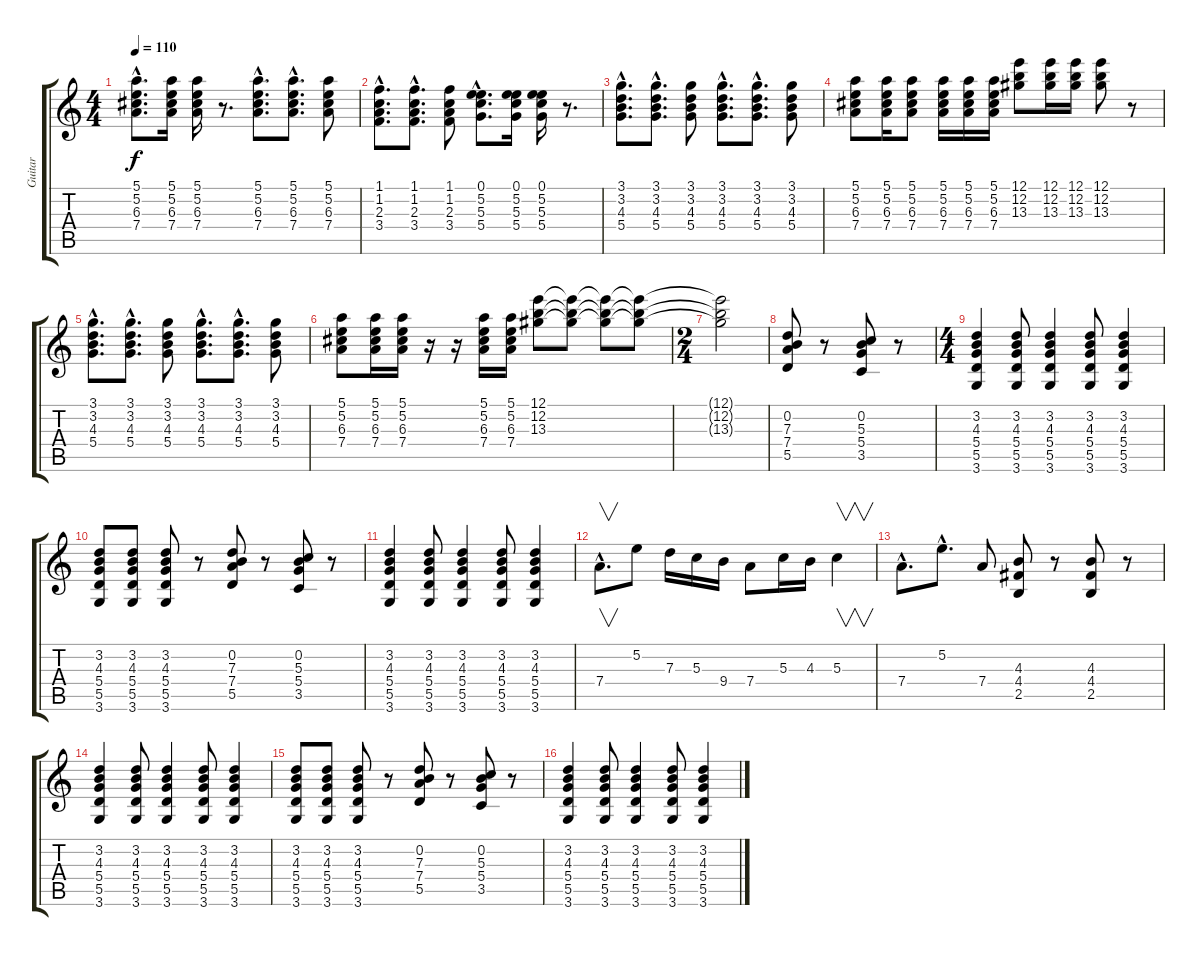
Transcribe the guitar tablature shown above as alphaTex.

\track ("Guitar" "Guitar") {instrument electricguitarclean}
\staff {score tabs}
\tuning (E4 B3 G3 D3 A2 E2) {hide}
\ts (4 4)
\tempo 110
\clef g2
\ks c
(5.1{hac} 5.2{hac} 6.3{hac} 7.4{hac}).8{d dy f} (5.1 5.2 6.3 7.4).16 (5.1 5.2 6.3 7.4).16 r.8{d} (5.1{hac} 5.2{hac} 6.3{hac} 7.4{hac}).8{d} (5.1{hac} 5.2{hac} 6.3{hac} 7.4{hac}).8{d} (5.1 5.2 6.3 7.4).8 |
(1.1{hac} 1.2{hac} 2.3{hac} 3.4{hac}).8{d} (1.1{hac} 1.2{hac} 2.3{hac} 3.4{hac}).8{d} (1.1 1.2 2.3 3.4).8 (0.1{hac} 5.2{hac} 5.3{hac} 5.4{hac}).8{d} (0.1 5.2 5.3 5.4).16 (0.1 5.2 5.3 5.4).16 r.8{d} |
(3.1{hac} 3.2{hac} 4.3{hac} 5.4{hac}).8{d} (3.1{hac} 3.2{hac} 4.3{hac} 5.4{hac}).8{d} (3.1 3.2 4.3 5.4).8 (3.1{hac} 3.2{hac} 4.3{hac} 5.4{hac}).8{d} (3.1{hac} 3.2{hac} 4.3{hac} 5.4{hac}).8{d} (3.1 3.2 4.3 5.4).8 |
(5.1 5.2 6.3 7.4).8 (5.1 5.2 6.3 7.4).16 (5.1 5.2 6.3 7.4).8 (5.1 5.2 6.3 7.4).16 (5.1 5.2 6.3 7.4).16 (5.1 5.2 6.3 7.4).16 (12.1 12.2 13.3).8 (12.1 12.2 13.3).16 (12.1 12.2 13.3).16 (12.1 12.2 13.3).8 r.8 |
(3.1{hac} 3.2{hac} 4.3{hac} 5.4{hac}).8{d} (3.1{hac} 3.2{hac} 4.3{hac} 5.4{hac}).8{d} (3.1 3.2 4.3 5.4).8 (3.1{hac} 3.2{hac} 4.3{hac} 5.4{hac}).8{d} (3.1{hac} 3.2{hac} 4.3{hac} 5.4{hac}).8{d} (3.1 3.2 4.3 5.4).8 |
(5.1 5.2 6.3 7.4).8 (5.1 5.2 6.3 7.4).16 (5.1 5.2 6.3 7.4).16 r.16 r.16 (5.1 5.2 6.3 7.4).16 (5.1 5.2 6.3 7.4).16 (12.1 12.2 13.3).8 (12.1{t} 12.2{t} 13.3{t}).8 (12.1{t} 12.2{t} 13.3{t}).8 (12.1{t} 12.2{t} 13.3{t}).8 |
\ts (2 4)
(12.1{t} 12.2{t} 13.3{t}).2 |
(0.2 7.3 7.4 5.5).8 r.8 (0.2 5.3 5.4 3.5).8 r.8 |
\ts (4 4)
(3.2 4.3 5.4 5.5 3.6).4 (3.2 4.3 5.4 5.5 3.6).8 (3.2 4.3 5.4 5.5 3.6).4 (3.2 4.3 5.4 5.5 3.6).8 (3.2 4.3 5.4 5.5 3.6).4 |
(3.2 4.3 5.4 5.5 3.6).8 (3.2 4.3 5.4 5.5 3.6).8 (3.2 4.3 5.4 5.5 3.6).8 r.8 (0.2 7.3 7.4 5.5).8 r.8 (0.2 5.3 5.4 3.5).8 r.8 |
(3.2 4.3 5.4 5.5 3.6).4 (3.2 4.3 5.4 5.5 3.6).8 (3.2 4.3 5.4 5.5 3.6).4 (3.2 4.3 5.4 5.5 3.6).8 (3.2 4.3 5.4 5.5 3.6).4 |
7.4{hac}.8{v d volume 16} 5.2.8 7.3.16 5.3.16 9.4.16 7.4.8 5.3.16 4.3.16 5.3.4{v} |
7.4{hac}.8{d} 5.2{hac}.8{d} 7.4.8 (4.3 4.4 2.5).8 r.8 (4.3 4.4 2.5).8 r.8 |
(3.2 4.3 5.4 5.5 3.6).4{volume 10} (3.2 4.3 5.4 5.5 3.6).8 (3.2 4.3 5.4 5.5 3.6).4 (3.2 4.3 5.4 5.5 3.6).8 (3.2 4.3 5.4 5.5 3.6).4 |
(3.2 4.3 5.4 5.5 3.6).8 (3.2 4.3 5.4 5.5 3.6).8 (3.2 4.3 5.4 5.5 3.6).8 r.8 (0.2 7.3 7.4 5.5).8 r.8 (0.2 5.3 5.4 3.5).8 r.8 |
(3.2 4.3 5.4 5.5 3.6).4 (3.2 4.3 5.4 5.5 3.6).8 (3.2 4.3 5.4 5.5 3.6).4 (3.2 4.3 5.4 5.5 3.6).8 (3.2 4.3 5.4 5.5 3.6).4
